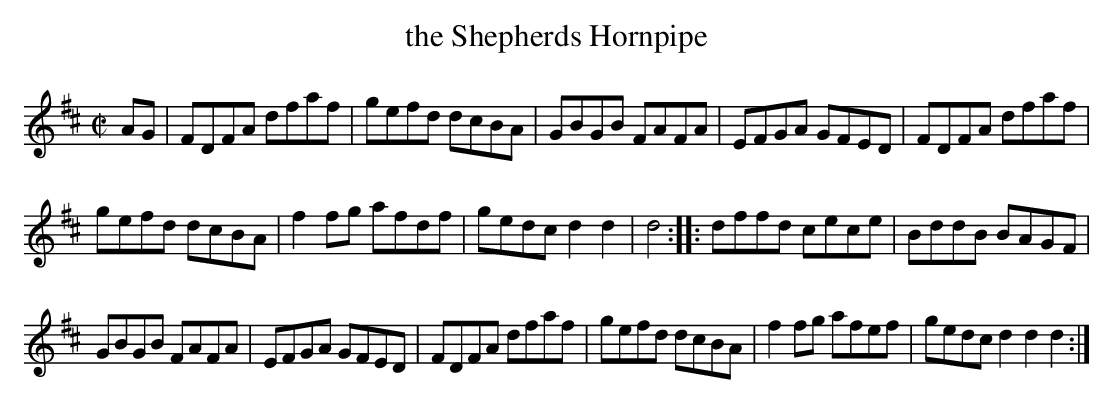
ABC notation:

X:1
T: the Shepherds Hornpipe
M: C|
L: 1/8
K: D
AG |\
FDFA dfaf | gefd dcBA | GBGB FAFA | EFGA GFED | FDFA dfaf |
gefd dcBA | f2fg afdf | gedc d2d2 | d4 :: dffd cece | BddB BAGF |
GBGB FAFA | EFGA GFED | FDFA dfaf | gefd dcBA | f2fg afef | gedc d2d2d2 :|
